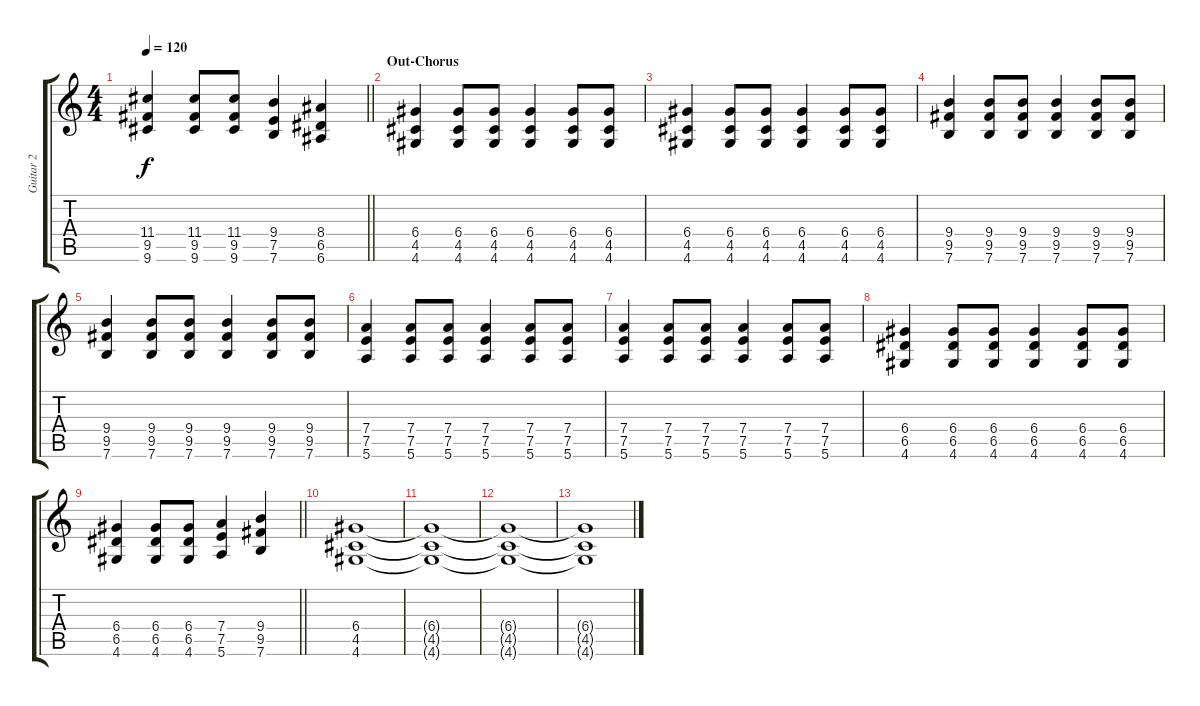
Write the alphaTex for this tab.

\track ("Guitar 2" "Guitar 2") {instrument distortionguitar}
\staff {score tabs}
\tuning (E4 B3 G3 D3 A2 E2) {hide}
\ts (4 4)
\tempo 120
\clef g2
\barLineRight lightlight
\ks c
(11.4 9.5 9.6).4{dy f} (11.4 9.5 9.6).8 (11.4 9.5 9.6).8 (9.4 7.5 7.6).4 (8.4 6.5 6.6).4 |
\section ("" "Out-Chorus")
(6.4 4.5 4.6).4 (6.4 4.5 4.6).8 (6.4 4.5 4.6).8 (6.4 4.5 4.6).4 (6.4 4.5 4.6).8 (6.4 4.5 4.6).8 |
(6.4 4.5 4.6).4 (6.4 4.5 4.6).8 (6.4 4.5 4.6).8 (6.4 4.5 4.6).4 (6.4 4.5 4.6).8 (6.4 4.5 4.6).8 |
(9.4 9.5 7.6).4 (9.4 9.5 7.6).8 (9.4 9.5 7.6).8 (9.4 9.5 7.6).4 (9.4 9.5 7.6).8 (9.4 9.5 7.6).8 |
(9.4 9.5 7.6).4 (9.4 9.5 7.6).8 (9.4 9.5 7.6).8 (9.4 9.5 7.6).4 (9.4 9.5 7.6).8 (9.4 9.5 7.6).8 |
(7.4 7.5 5.6).4 (7.4 7.5 5.6).8 (7.4 7.5 5.6).8 (7.4 7.5 5.6).4 (7.4 7.5 5.6).8 (7.4 7.5 5.6).8 |
(7.4 7.5 5.6).4 (7.4 7.5 5.6).8 (7.4 7.5 5.6).8 (7.4 7.5 5.6).4 (7.4 7.5 5.6).8 (7.4 7.5 5.6).8 |
(6.4 6.5 4.6).4 (6.4 6.5 4.6).8 (6.4 6.5 4.6).8 (6.4 6.5 4.6).4 (6.4 6.5 4.6).8 (6.4 6.5 4.6).8 |
\barLineRight lightlight
(6.4 6.5 4.6).4 (6.4 6.5 4.6).8 (6.4 6.5 4.6).8 (7.4 7.5 5.6).4 (9.4 9.5 7.6).4 |
(6.4 4.5 4.6).1 |
(6.4{t} 4.5{t} 4.6{t}).1 |
(6.4{t} 4.5{t} 4.6{t}).1 |
(6.4{t} 4.5{t} 4.6{t}).1
